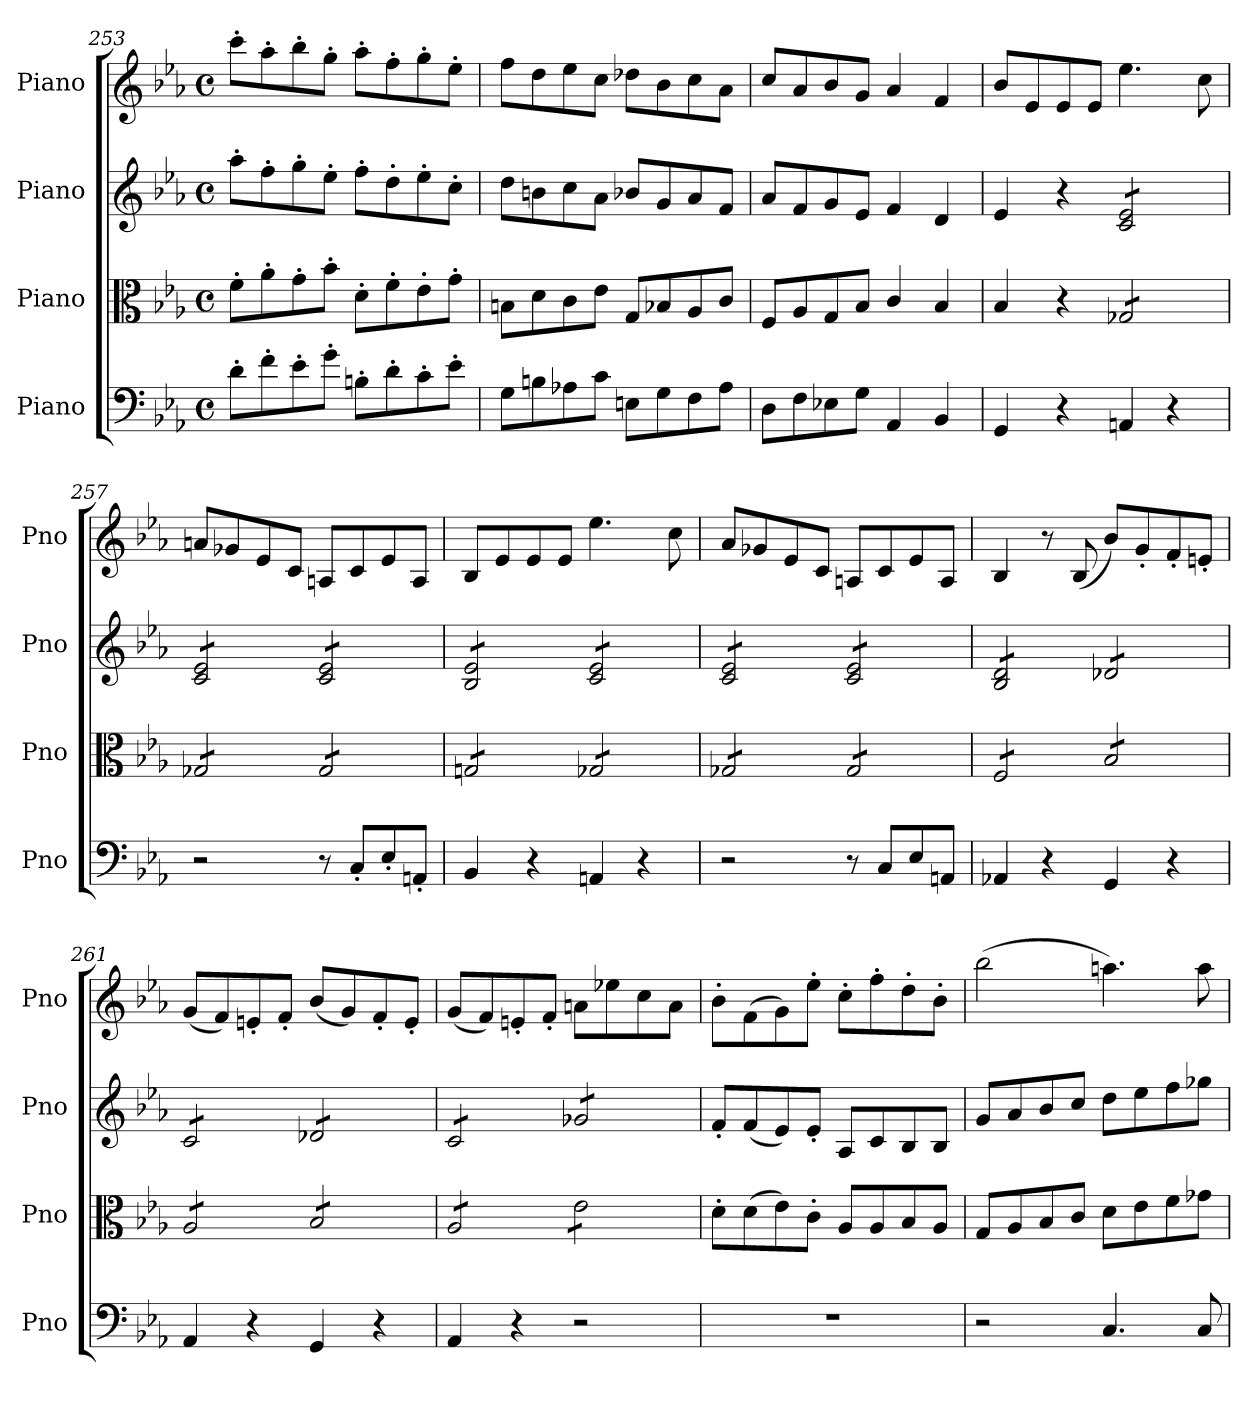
**kern	**kern	**kern	**kern
*part4	*part3	*part2	*part1
*staff4	*staff3	*staff2	*staff1
*I"Piano	*I"Piano	*I"Piano	*I"Piano
*I'Pno	*I'Pno	*I'Pno	*I'Pno
*clefF4	*clefC3	*clefG2	*clefG2
*k[b-e-a-]	*k[b-e-a-]	*k[b-e-a-]	*k[b-e-a-]
*M4/4	*M4/4	*M4/4	*M4/4
*met(c)	*met(c)	*met(c)	*met(c)
=253	=253	=253	=253
8d'\L	8f'\L	8aa-'\L	8ccc'\L
8f'\	8a-'\	8ff'\	8aa-'\
8e-'\	8g'\	8gg'\	8bb-'\
8g'\J	8b-'\J	8ee-'\J	8gg'\J
8Bn'\L	8d'\L	8ff'\L	8aa-'\L
8d'\	8f'\	8dd'\	8ff'\
8c'\	8e-'\	8ee-'\	8gg'\
8e-'\J	8g'\J	8cc'\J	8ee-'\J
!!LO:PB:g=z
=254	=254	=254	=254
8G\L	8Bn\L	8dd\L	8ff\L
8Bn\	8d\	8bn\	8dd\
8A-X\	8c\	8cc\	8ee-\
8c\J	8e-\J	8a-\J	8cc\J
8En\L	8G/L	8b-X/L	8dd-X\L
8G\	8B-X/	8g/	8b-\
8F\	8A-/	8a-/	8cc\
8A-\J	8c/J	8f/J	8a-\J
=255	=255	=255	=255
8D\L	8F/L	8a-/L	8cc/L
8F\	8A-/	8f/	8a-/
8E-X\	8G/	8g/	8b-/
8G\J	8B-/J	8e-/J	8g/J
4AA-/	4c/	4f/	4a-/
4BB-/	4B-/	4d/	4f/
=256	=256	=256	=256
4GG/	4B-/	4e-/	8b-/L
.	.	.	8e-/
4r	4r	4r	8e-/
.	.	.	8e-/J
*	*tremolo	*	*
*	*	*tremolo	*
4AAn/	8G-X/L	8c/ 8e-/L	4.ee-\
.	8G-X/	8c/ 8e-/	.
4r	8G-X/	8c/ 8e-/	.
.	8G-X/J	8c/ 8e-/J	8cc\
=257	=257	=257	=257
2r	8G-X/L	8c/ 8e-/L	8an/L
.	8G-X/	8c/ 8e-/	8g-X/
.	8G-X/	8c/ 8e-/	8e-/
.	8G-X/J	8c/ 8e-/J	8c/J
8r	8G-/L	8c/ 8e-/L	8An/L
8C'/L	8G-/	8c/ 8e-/	8c/
8E-'/	8G-/	8c/ 8e-/	8e-/
8AAn'/J	8G-/J	8c/ 8e-/J	8A/J
=258	=258	=258	=258
4BB-/	8Gn/L	8B-/ 8e-/L	8B-/L
.	8Gn/	8B-/ 8e-/	8e-/
4r	8Gn/	8B-/ 8e-/	8e-/
.	8Gn/J	8B-/ 8e-/J	8e-/J
4AAn/	8G-X/L	8c/ 8e-/L	4.ee-\
.	8G-X/	8c/ 8e-/	.
4r	8G-X/	8c/ 8e-/	.
.	8G-X/J	8c/ 8e-/J	8cc\
=259	=259	=259	=259
2r	8G-X/L	8c/ 8e-/L	8a-/L
.	8G-X/	8c/ 8e-/	8g-X/
.	8G-X/	8c/ 8e-/	8e-/
.	8G-X/J	8c/ 8e-/J	8c/J
8r	8G-/L	8c/ 8e-/L	8An/L
8C/L	8G-/	8c/ 8e-/	8c/
8E-/	8G-/	8c/ 8e-/	8e-/
8AAn/J	8G-/J	8c/ 8e-/J	8A/J
=260	=260	=260	=260
4AA-X/	8F/L	8B-/ 8d/L	4B-/
.	8F/	8B-/ 8d/	.
4r	8F/	8B-/ 8d/	8r
.	8F/J	8B-/ 8d/J	(8B-/
4GG/	8B-/L	8d-X/L	8b-/L)
.	8B-/	8d-X/	8g'/
4r	8B-/	8d-X/	8f'/
.	8B-/J	8d-X/J	8en'/J
!!LO:LB:g=z
=261	=261	=261	=261
4AA-/	8A-/L	8c/L	(8g/L
.	8A-/	8c/	8f/)
4r	8A-/	8c/	8en'/
.	8A-/J	8c/J	8f'/J
4GG/	8B-/L	8d-X/L	(8b-/L
.	8B-/	8d-X/	8g/)
4r	8B-/	8d-X/	8f'/
.	8B-/J	8d-X/J	8e'/J
=262	=262	=262	=262
4AA-/	8A-/L	8c/L	(8g/L
.	8A-/	8c/	8f/)
4r	8A-/	8c/	8en'/
.	8A-/J	8c/J	8f'/J
2r	8e-\L	8g-X/L	8an\L
.	8e-\	8g-X/	8ee-X\
.	8e-\	8g-X/	8cc\
.	8e-\J	8g-X/J	8a\J
*	*	*Xtremolo	*
*	*Xtremolo	*	*
=263	=263	=263	=263
1r	8d'\L	8f'/L	8b-'\L
.	(8d\	(8f/	(8f\
.	8e-\)	8e-/)	8g\)
.	8c'\J	8e-'/J	8ee-'\J
.	8A-/L	8A-/L	8cc'\L
.	8A-/	8c/	8ff'\
.	8B-/	8B-/	8dd'\
.	8A-/J	8B-/J	8b-'\J
=264	=264	=264	=264
2r	8G/L	8g/L	(2bb-\
.	8A-/	8a-/	.
.	8B-/	8b-/	.
.	8c/J	8cc/J	.
4.C/	8d\L	8dd\L	4.aan\)
.	8e-\	8ee-\	.
.	8f\	8ff\	.
8C/	8g-X\J	8gg-X\J	8aa\
=	=	=	=
*-	*-	*-	*-
